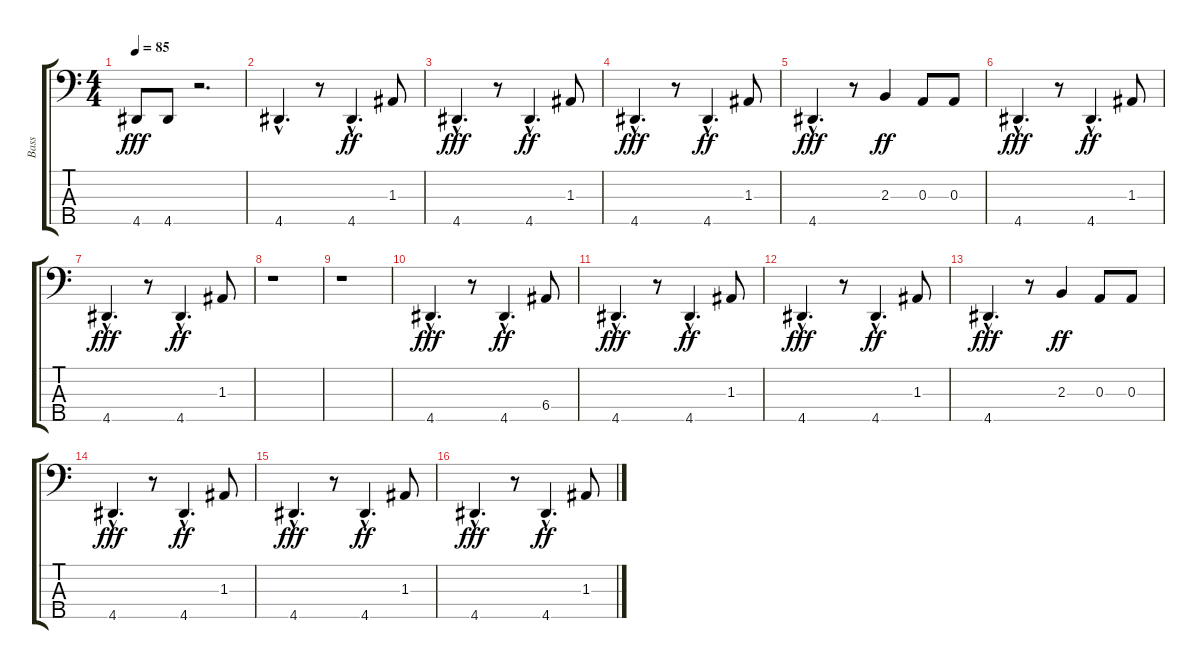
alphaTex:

\track ("Bass" "Bass") {instrument fretlessbass}
\staff {score tabs}
\tuning (G2 D2 A1 E1 B0) {hide}
\ts (4 4)
\tempo 85
\clef f4
\ks c
4.5.8{dy fff} 4.5.8 r.2{d} |
4.5{hac}.4{d} r.8 4.5{hac}.4{d dy ff} 1.3.8 |
4.5{hac}.4{d dy fff} r.8 4.5{hac}.4{d dy ff} 1.3.8 |
4.5{hac}.4{d dy fff} r.8 4.5{hac}.4{d dy ff} 1.3.8 |
4.5{hac}.4{d dy fff} r.8 2.3.4{dy ff} 0.3.8 0.3.8 |
4.5{hac}.4{d dy fff} r.8 4.5{hac}.4{d dy ff} 1.3.8 |
4.5{hac}.4{d dy fff} r.8 4.5{hac}.4{d dy ff} 1.3.8 |
r.1 |
r.1 |
4.5{hac}.4{d dy fff} r.8 4.5{hac}.4{d dy ff} 6.4.8 |
4.5{hac}.4{d dy fff} r.8 4.5{hac}.4{d dy ff} 1.3.8 |
4.5{hac}.4{d dy fff} r.8 4.5{hac}.4{d dy ff} 1.3.8 |
4.5{hac}.4{d dy fff} r.8 2.3.4{dy ff} 0.3.8 0.3.8 |
4.5{hac}.4{d dy fff} r.8 4.5{hac}.4{d dy ff} 1.3.8 |
4.5{hac}.4{d dy fff} r.8 4.5{hac}.4{d dy ff} 1.3.8 |
4.5{hac}.4{d dy fff} r.8 4.5{hac}.4{d dy ff} 1.3.8
